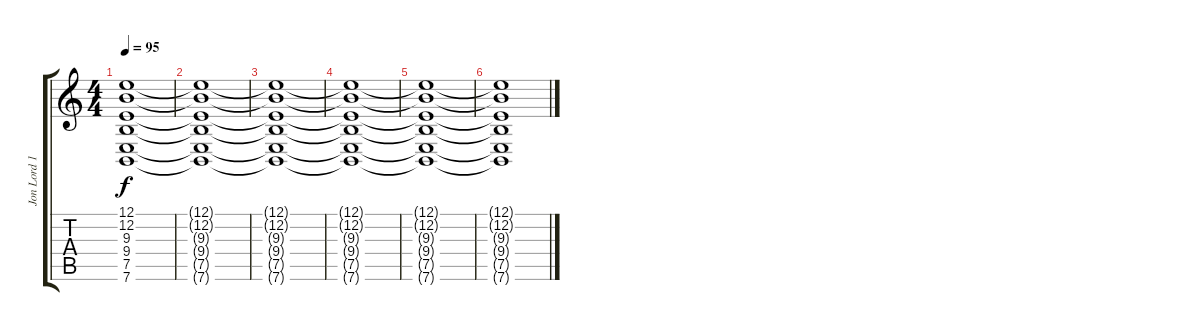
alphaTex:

\track ("Jon Lord 1" "Jon Lord 1") {instrument drawbarorgan}
\staff {score tabs}
\tuning (E4 B3 G3 D3 A2 E2) {hide}
\ts (4 4)
\tempo 95
\clef g2
\ks c
(12.1{t} 12.2{t} 9.3{t} 9.4{t} 7.5{t} 7.6{t}).1{dy f} |
(12.1{t} 12.2{t} 9.3{t} 9.4{t} 7.5{t} 7.6{t}).1 |
(12.1{t} 12.2{t} 9.3{t} 9.4{t} 7.5{t} 7.6{t}).1 |
(12.1{t} 12.2{t} 9.3{t} 9.4{t} 7.5{t} 7.6{t}).1 |
(12.1{t} 12.2{t} 9.3{t} 9.4{t} 7.5{t} 7.6{t}).1 |
(12.1{t} 12.2{t} 9.3{t} 9.4{t} 7.5{t} 7.6{t}).1
